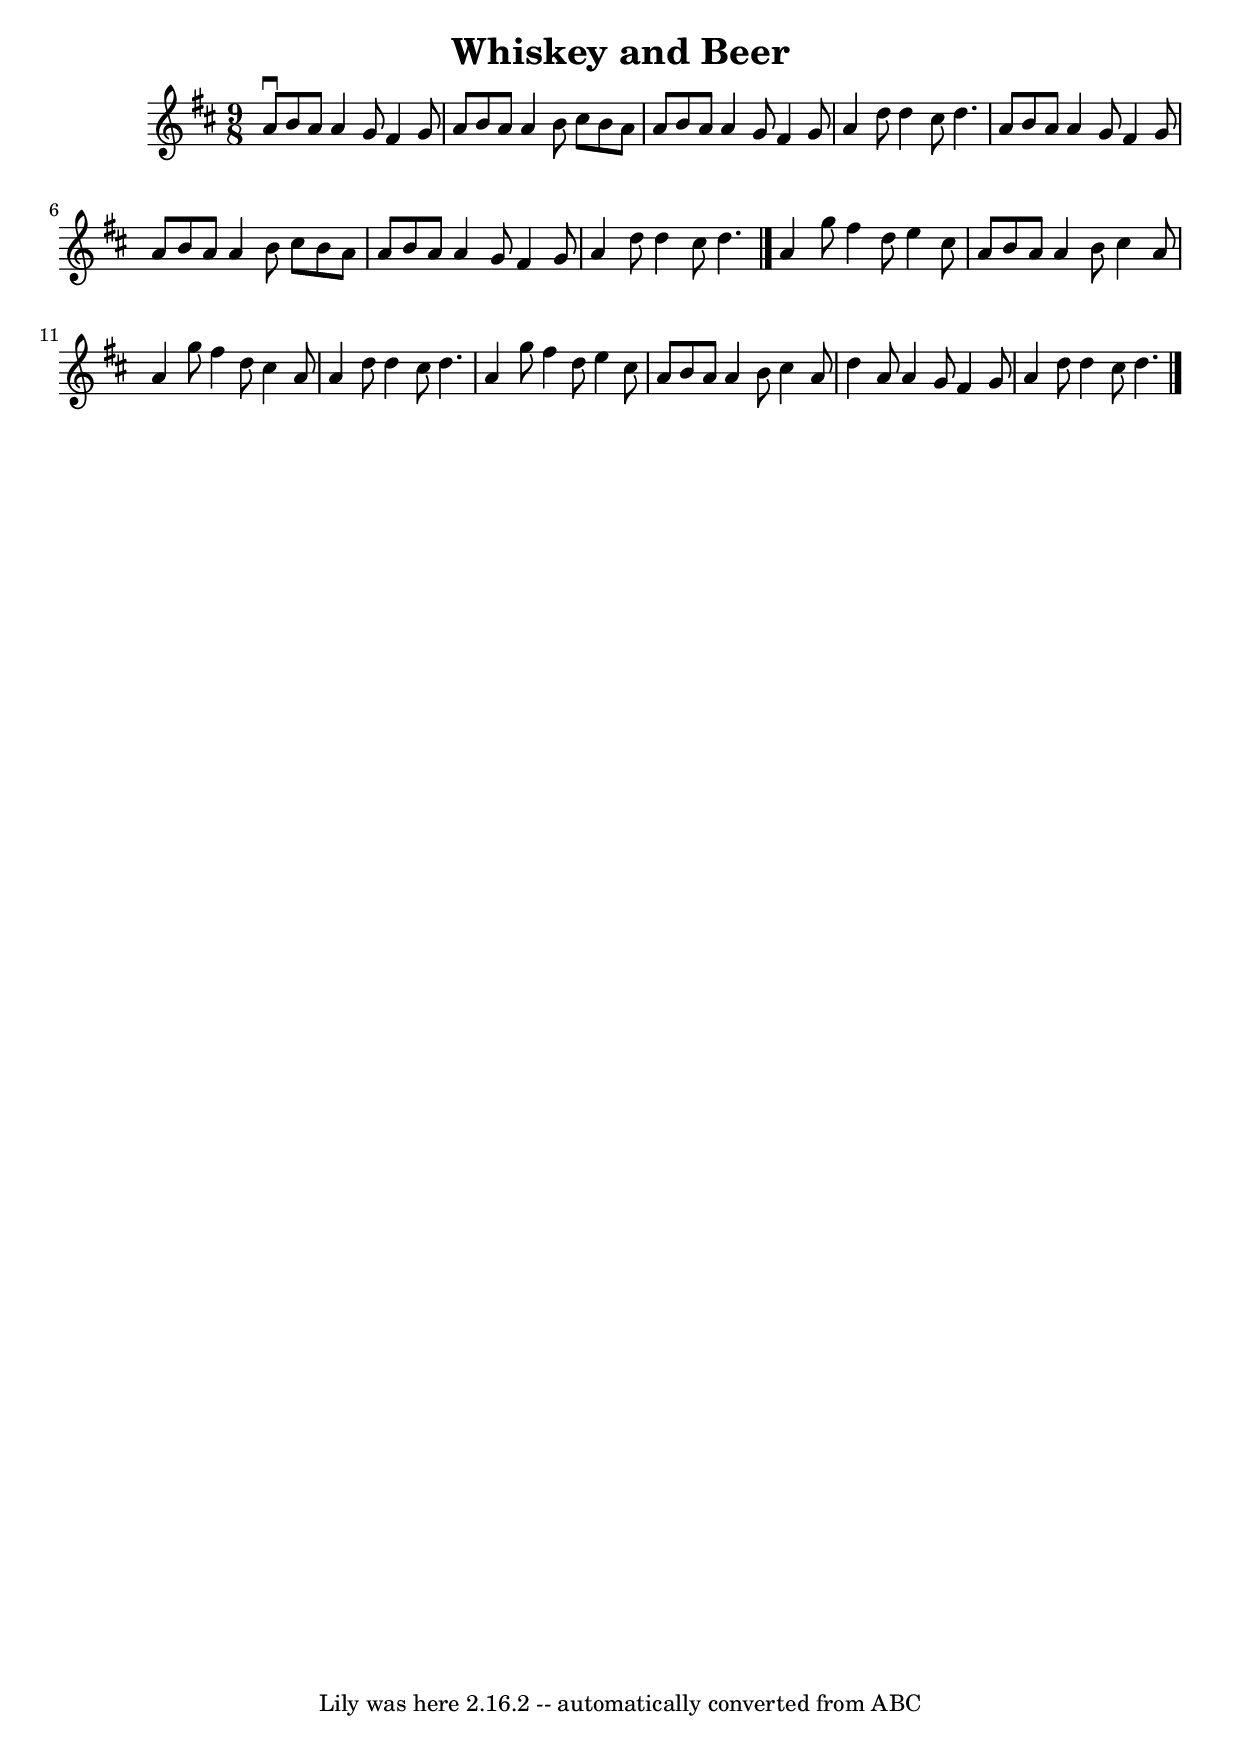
\version "2.16.2"
\include "Mammoth.ily"
\header {
  %% book = "Ryan's Mammoth Collection"
  crossRefNumber = "1"
  footnotes = "\\\\87 453"
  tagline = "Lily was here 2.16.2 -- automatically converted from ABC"
  title = "Whiskey and Beer"

}
voicedefault =  {


  \time 9/8 
  \key d \major
  a'8^\downbow b'8 a'8 a'4 g'8 fis'4    
  g'8    |
  a'8 b'8 a'8 a'4 b'8 cis''8 b'8 a'8    
  |
  a'8 b'8 a'8 a'4 g'8 fis'4 g'8    |
  a'4    
  d''8 d''4 cis''8 d''4.    |
  a'8 b'8 a'8 a'4 g'8 
  fis'4 g'8    |
  a'8 b'8 a'8 a'4 b'8 cis''8 b'8  
  a'8    |
  a'8 b'8 a'8 a'4 g'8 fis'4 g'8    |
  
  a'4 d''8 d''4 cis''8 d''4.    \bar "|." a'4 g''8 fis''4 
  d''8 e''4 cis''8    |
  a'8 b'8 a'8 a'4 b'8    
  cis''4 a'8    |
  a'4 g''8 fis''4 d''8 cis''4 a'8    
  |
  a'4 d''8 d''4 cis''8 d''4.    |
  a'4 g''8   
  fis''4 d''8 e''4 cis''8    |
  a'8 b'8 a'8 a'4 b'8 
  cis''4 a'8    |
  d''4 a'8 a'4 g'8 fis'4 g'8    
  |
  a'4 d''8 d''4 cis''8 d''4.    \bar "|."   

}

\score{
  <<

    \context Staff="default"
    {
      \voicedefault 
      
    }

  >>
  \layout {
    
  }
  \midi {
  }

}
